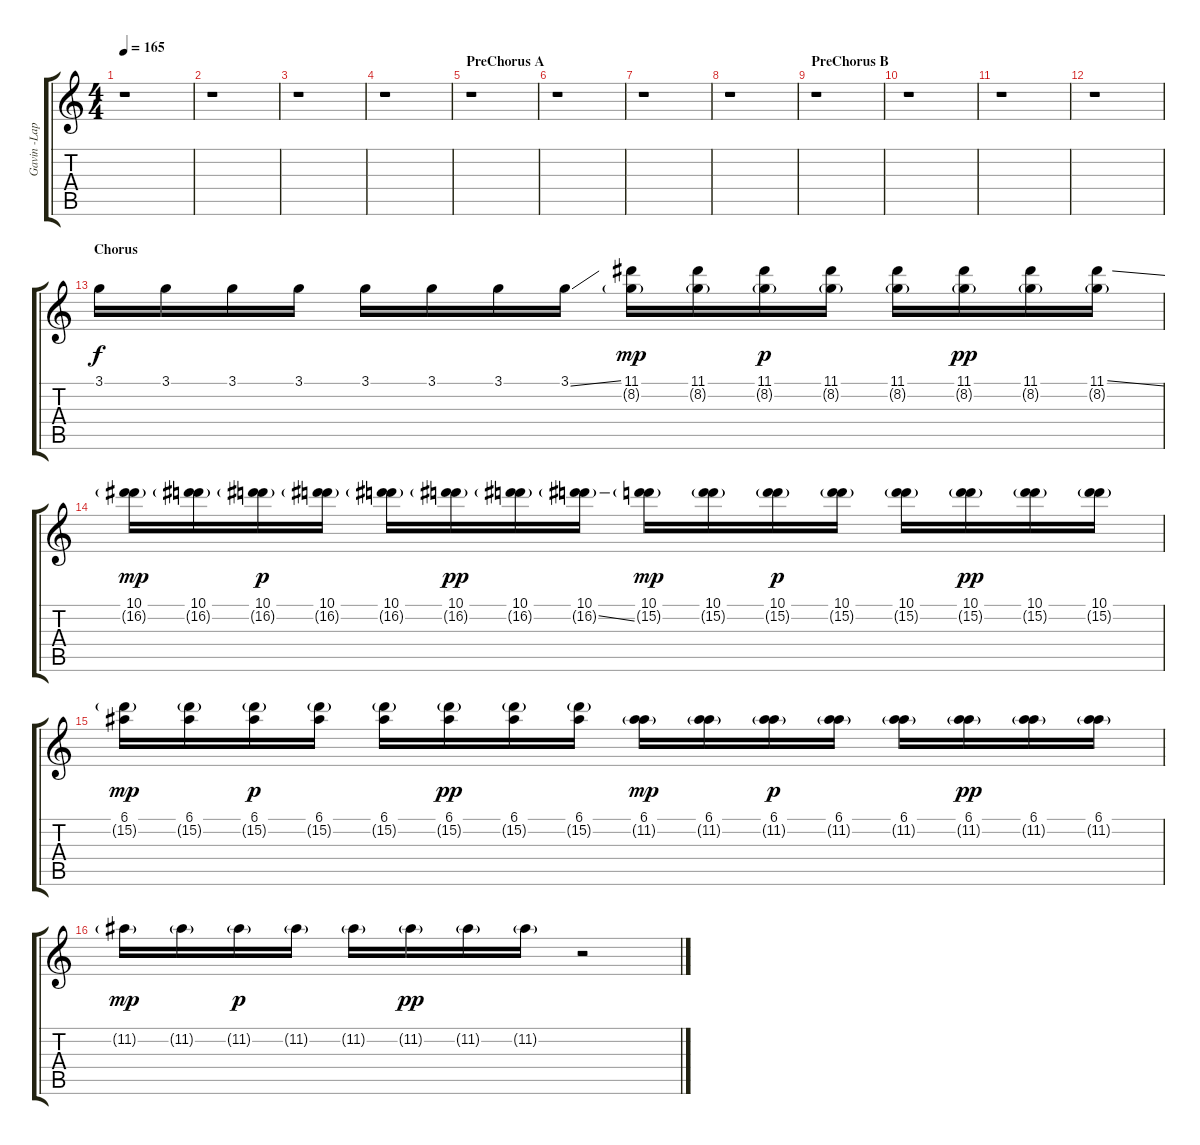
\track ("Gavin -LapSteelGtr" "Gavin -Lap") {instrument overdrivenguitar}
\staff {score tabs}
\tuning (E4 B3 G3 D3 A2 E2) {hide}
\ts (4 4)
\tempo 165
\clef g2
\ks c
r.1{dy pp} |
r.1 |
r.1 |
r.1 |
\section ("" "PreChorus A")
r.1 |
r.1 |
r.1 |
r.1 |
\section ("" "PreChorus B")
r.1 |
r.1 |
r.1 |
r.1 |
\section ("" "Chorus")
3.1.16{dy f volume 13} 3.1.16 3.1.16 3.1.16 3.1.16 3.1.16 3.1.16 3.1{ss}.16 (11.1 8.2{g}).16{dy mp} (11.1 8.2{g}).16 (11.1 8.2{g}).16{dy p} (11.1 8.2{g}).16 (11.1 8.2{g}).16 (11.1 8.2{g}).16{dy pp} (11.1 8.2{g}).16 (11.1{ss} 8.2{g}).16 |
(10.1 16.2{g}).16{dy mp} (10.1 16.2{g}).16 (10.1 16.2{g}).16{dy p} (10.1 16.2{g}).16 (10.1 16.2{g}).16 (10.1 16.2{g}).16{dy pp} (10.1 16.2{g}).16 (10.1 16.2{ss g}).16 (10.1 15.2{g}).16{dy mp} (10.1 15.2{g}).16 (10.1 15.2{g}).16{dy p} (10.1 15.2{g}).16 (10.1 15.2{g}).16 (10.1 15.2{g}).16{dy pp} (10.1 15.2{g}).16 (10.1 15.2{g}).16 |
(6.1 15.2{g}).16{dy mp} (6.1 15.2{g}).16 (6.1 15.2{g}).16{dy p} (6.1 15.2{g}).16 (6.1 15.2{g}).16 (6.1 15.2{g}).16{dy pp} (6.1 15.2{g}).16 (6.1 15.2{g}).16 (6.1 11.2{g}).16{dy mp} (6.1 11.2{g}).16 (6.1 11.2{g}).16{dy p} (6.1 11.2{g}).16 (6.1 11.2{g}).16 (6.1 11.2{g}).16{dy pp} (6.1 11.2{g}).16 (6.1 11.2{g}).16 |
11.2{g}.16{dy mp} 11.2{g}.16 11.2{g}.16{dy p} 11.2{g}.16 11.2{g}.16 11.2{g}.16{dy pp} 11.2{g}.16 11.2{g}.16 r.2
